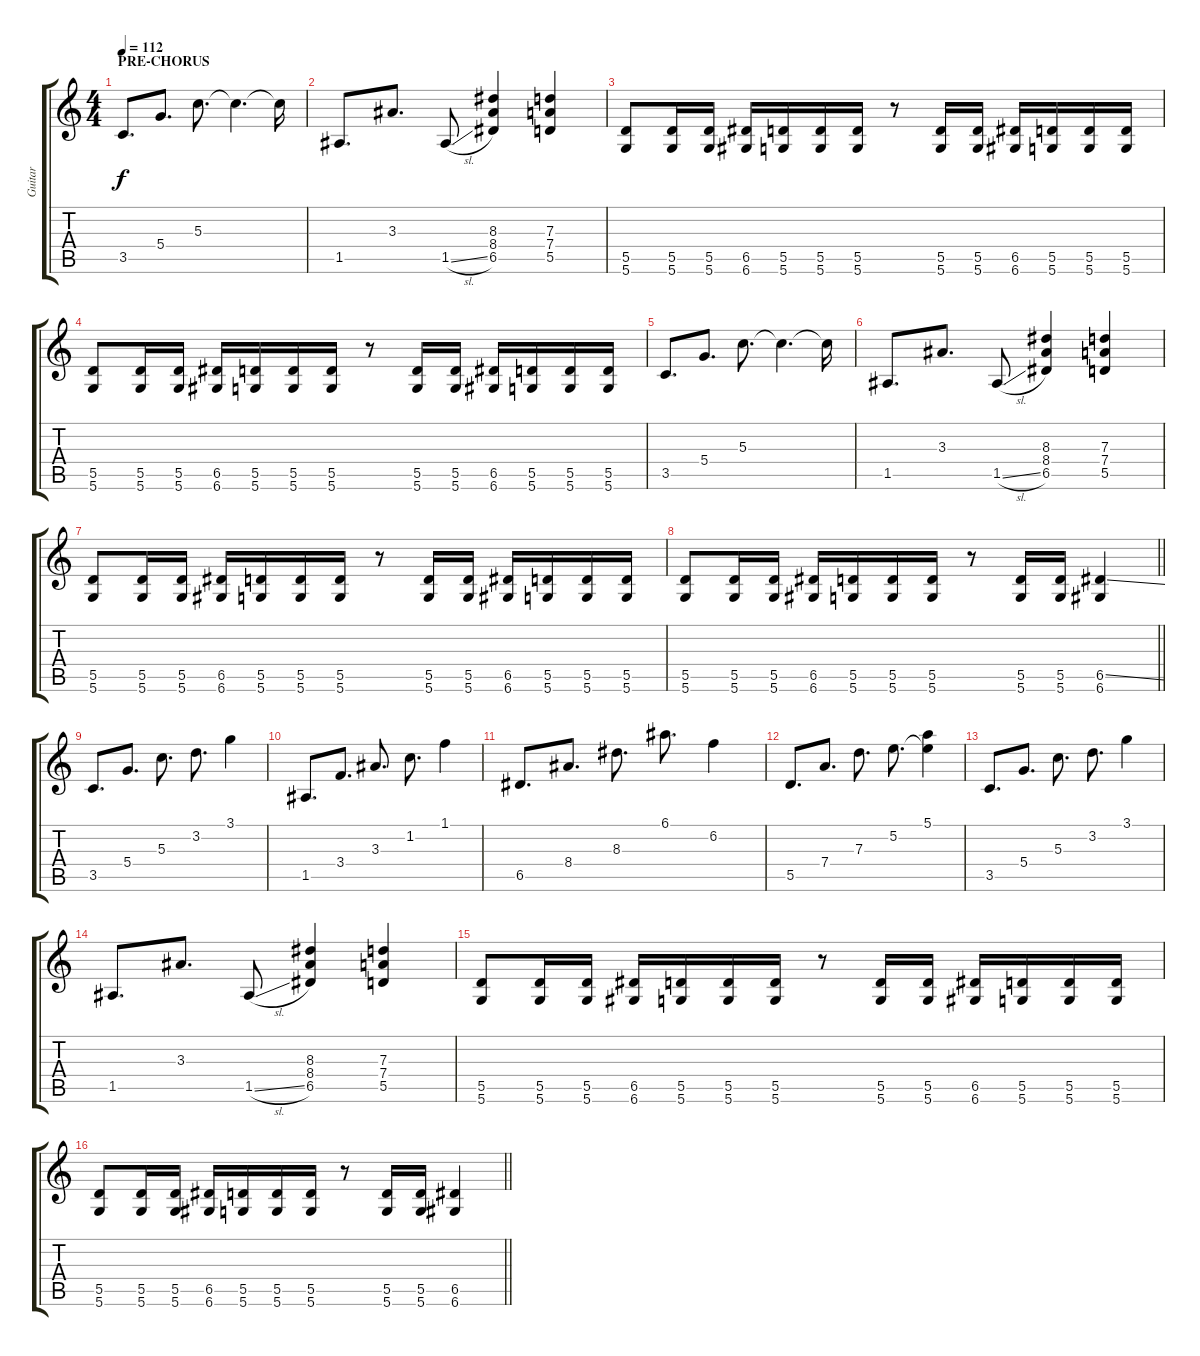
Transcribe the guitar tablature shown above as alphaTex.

\track ("Guitar" "Guitar") {instrument distortionguitar}
\staff {score tabs}
\tuning (E4 B3 G3 D3 A2 D2) {hide}
\ts (4 4)
\section ("" "PRE-CHORUS")
\tempo 112
\clef g2
\ks c
3.5.8{d dy f} 5.4.8{d} 5.3.8{d} 5.3{t}.4{d} 5.3{t}.16 |
1.5.8{d} 3.3.8{d} 1.5{sl}.8 (8.3 8.4 6.5).4 (7.3 7.4 5.5).4 |
(5.5 5.6).8 (5.5 5.6).16 (5.5 5.6).16 (6.5 6.6).16 (5.5 5.6).16 (5.5 5.6).16 (5.5 5.6).16 r.8 (5.5 5.6).16 (5.5 5.6).16 (6.5 6.6).16 (5.5 5.6).16 (5.5 5.6).16 (5.5 5.6).16 |
(5.5 5.6).8 (5.5 5.6).16 (5.5 5.6).16 (6.5 6.6).16 (5.5 5.6).16 (5.5 5.6).16 (5.5 5.6).16 r.8 (5.5 5.6).16 (5.5 5.6).16 (6.5 6.6).16 (5.5 5.6).16 (5.5 5.6).16 (5.5 5.6).16 |
3.5.8{d} 5.4.8{d} 5.3.8{d} 5.3{t}.4{d} 5.3{t}.16 |
1.5.8{d} 3.3.8{d} 1.5{sl}.8 (8.3 8.4 6.5).4 (7.3 7.4 5.5).4 |
(5.5 5.6).8 (5.5 5.6).16 (5.5 5.6).16 (6.5 6.6).16 (5.5 5.6).16 (5.5 5.6).16 (5.5 5.6).16 r.8 (5.5 5.6).16 (5.5 5.6).16 (6.5 6.6).16 (5.5 5.6).16 (5.5 5.6).16 (5.5 5.6).16 |
\barLineRight lightlight
(5.5 5.6).8 (5.5 5.6).16 (5.5 5.6).16 (6.5 6.6).16 (5.5 5.6).16 (5.5 5.6).16 (5.5 5.6).16 r.8 (5.5 5.6).16 (5.5 5.6).16 (6.5{ss} 6.6).4 |
3.5.8{d} 5.4.8{d} 5.3.8{d} 3.2.8{d} 3.1.4 |
1.5.8{d} 3.4.8{d} 3.3.8{d} 1.2.8{d} 1.1.4 |
6.5.8{d} 8.4.8{d} 8.3.8{d} 6.1.8{d} 6.2.4 |
5.5.8{d} 7.4.8{d} 7.3.8{d} 5.2.8{d} (5.1 5.2{t}).4 |
3.5.8{d} 5.4.8{d} 5.3.8{d} 3.2.8{d} 3.1.4 |
1.5.8{d} 3.3.8{d} 1.5{sl}.8 (8.3 8.4 6.5).4 (7.3 7.4 5.5).4 |
(5.5 5.6).8 (5.5 5.6).16 (5.5 5.6).16 (6.5 6.6).16 (5.5 5.6).16 (5.5 5.6).16 (5.5 5.6).16 r.8 (5.5 5.6).16 (5.5 5.6).16 (6.5 6.6).16 (5.5 5.6).16 (5.5 5.6).16 (5.5 5.6).16 |
\barLineRight lightlight
(5.5 5.6).8 (5.5 5.6).16 (5.5 5.6).16 (6.5 6.6).16 (5.5 5.6).16 (5.5 5.6).16 (5.5 5.6).16 r.8 (5.5 5.6).16 (5.5 5.6).16 (6.5{ss} 6.6{ss}).4
